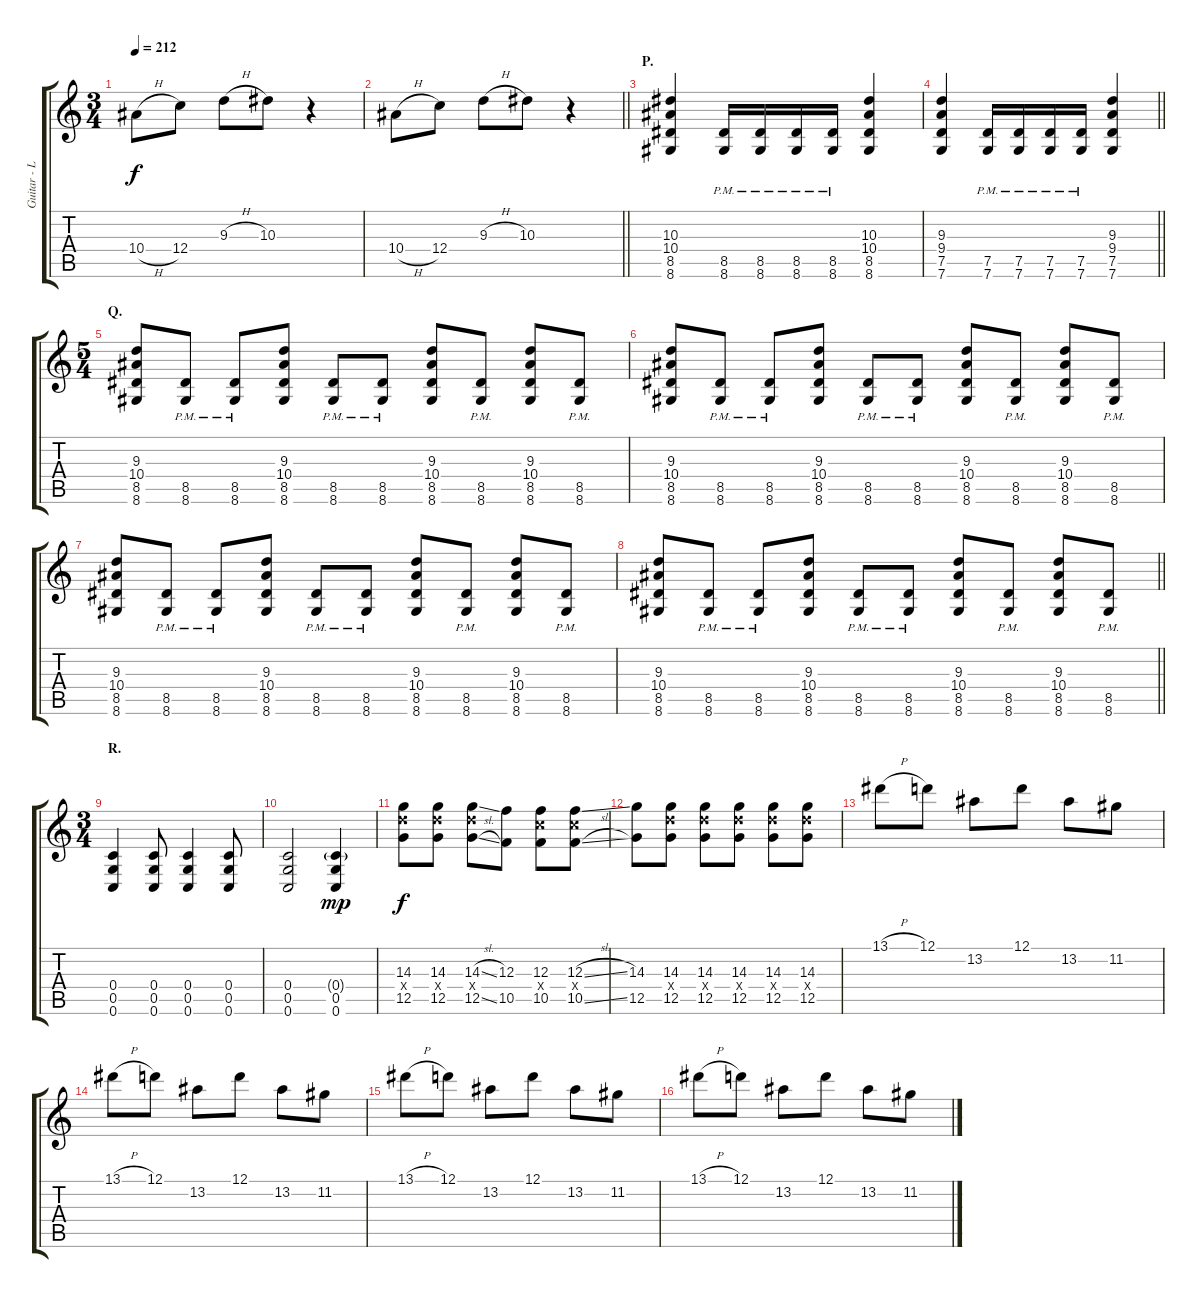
\track ("Guitar - Left" "Guitar - L") {instrument distortionguitar}
\staff {score tabs}
\tuning (D4 A3 F3 C3 G2 C2) {hide}
\ts (3 4)
\tempo 212
\clef g2
\ks c
10.4{h}.8{dy f} 12.4.8 9.3{h}.8 10.3.8 r.4 |
\barLineRight lightlight
10.4{h}.8 12.4.8 9.3{h}.8 10.3.8 r.4 |
\section ("" "P.")
(10.3 10.4 8.5 8.6).4 (8.5{pm} 8.6{pm}).16 (8.5{pm} 8.6{pm}).16 (8.5{pm} 8.6{pm}).16 (8.5{pm} 8.6{pm}).16 (10.3 10.4 8.5 8.6).4 |
\barLineRight lightlight
(9.3 9.4 7.5 7.6).4 (7.5{pm} 7.6{pm}).16 (7.5{pm} 7.6{pm}).16 (7.5{pm} 7.6{pm}).16 (7.5{pm} 7.6{pm}).16 (9.3 9.4 7.5 7.6).4 |
\ts (5 4)
\section ("" "Q.")
(9.3 10.4 8.5 8.6).8 (8.5{pm} 8.6{pm}).8 (8.5{pm} 8.6{pm}).8 (9.3 10.4 8.5 8.6).8 (8.5{pm} 8.6{pm}).8 (8.5{pm} 8.6{pm}).8 (9.3 10.4 8.5 8.6).8 (8.5{pm} 8.6{pm}).8 (9.3 10.4 8.5 8.6).8 (8.5{pm} 8.6{pm}).8 |
(9.3 10.4 8.5 8.6).8 (8.5{pm} 8.6{pm}).8 (8.5{pm} 8.6{pm}).8 (9.3 10.4 8.5 8.6).8 (8.5{pm} 8.6{pm}).8 (8.5{pm} 8.6{pm}).8 (9.3 10.4 8.5 8.6).8 (8.5{pm} 8.6{pm}).8 (9.3 10.4 8.5 8.6).8 (8.5{pm} 8.6{pm}).8 |
(9.3 10.4 8.5 8.6).8 (8.5{pm} 8.6{pm}).8 (8.5{pm} 8.6{pm}).8 (9.3 10.4 8.5 8.6).8 (8.5{pm} 8.6{pm}).8 (8.5{pm} 8.6{pm}).8 (9.3 10.4 8.5 8.6).8 (8.5{pm} 8.6{pm}).8 (9.3 10.4 8.5 8.6).8 (8.5{pm} 8.6{pm}).8 |
\barLineRight lightlight
(9.3 10.4 8.5 8.6).8 (8.5{pm} 8.6{pm}).8 (8.5{pm} 8.6{pm}).8 (9.3 10.4 8.5 8.6).8 (8.5{pm} 8.6{pm}).8 (8.5{pm} 8.6{pm}).8 (9.3 10.4 8.5 8.6).8 (8.5{pm} 8.6{pm}).8 (9.3 10.4 8.5 8.6).8 (8.5{pm} 8.6{pm}).8 |
\ts (3 4)
\section ("" "R.")
(0.4 0.5 0.6).4 (0.4 0.5 0.6).8 (0.4 0.5 0.6).4 (0.4 0.5 0.6).8 |
(0.4 0.5 0.6).2 (0.4{g} 0.5 0.6).4{dy mp} |
(14.3 14.4{x} 12.5).8{dy f} (14.3 14.4{x} 12.5).8 (14.3{sl} 14.4{x} 12.5{sl}).8 (12.3 10.5).8 (12.3 12.4{x} 10.5).8 (12.3{sl} 12.4{x} 10.5{sl}).8 |
(14.3 12.5).8 (14.3 14.4{x} 12.5).8 (14.3 14.4{x} 12.5).8 (14.3 14.4{x} 12.5).8 (14.3 14.4{x} 12.5).8 (14.3 14.4{x} 12.5).8 |
13.1{h}.8 12.1.8 13.2.8 12.1.8 13.2.8 11.2.8 |
13.1{h}.8 12.1.8 13.2.8 12.1.8 13.2.8 11.2.8 |
13.1{h}.8 12.1.8 13.2.8 12.1.8 13.2.8 11.2.8 |
13.1{h}.8 12.1.8 13.2.8 12.1.8 13.2.8 11.2.8
